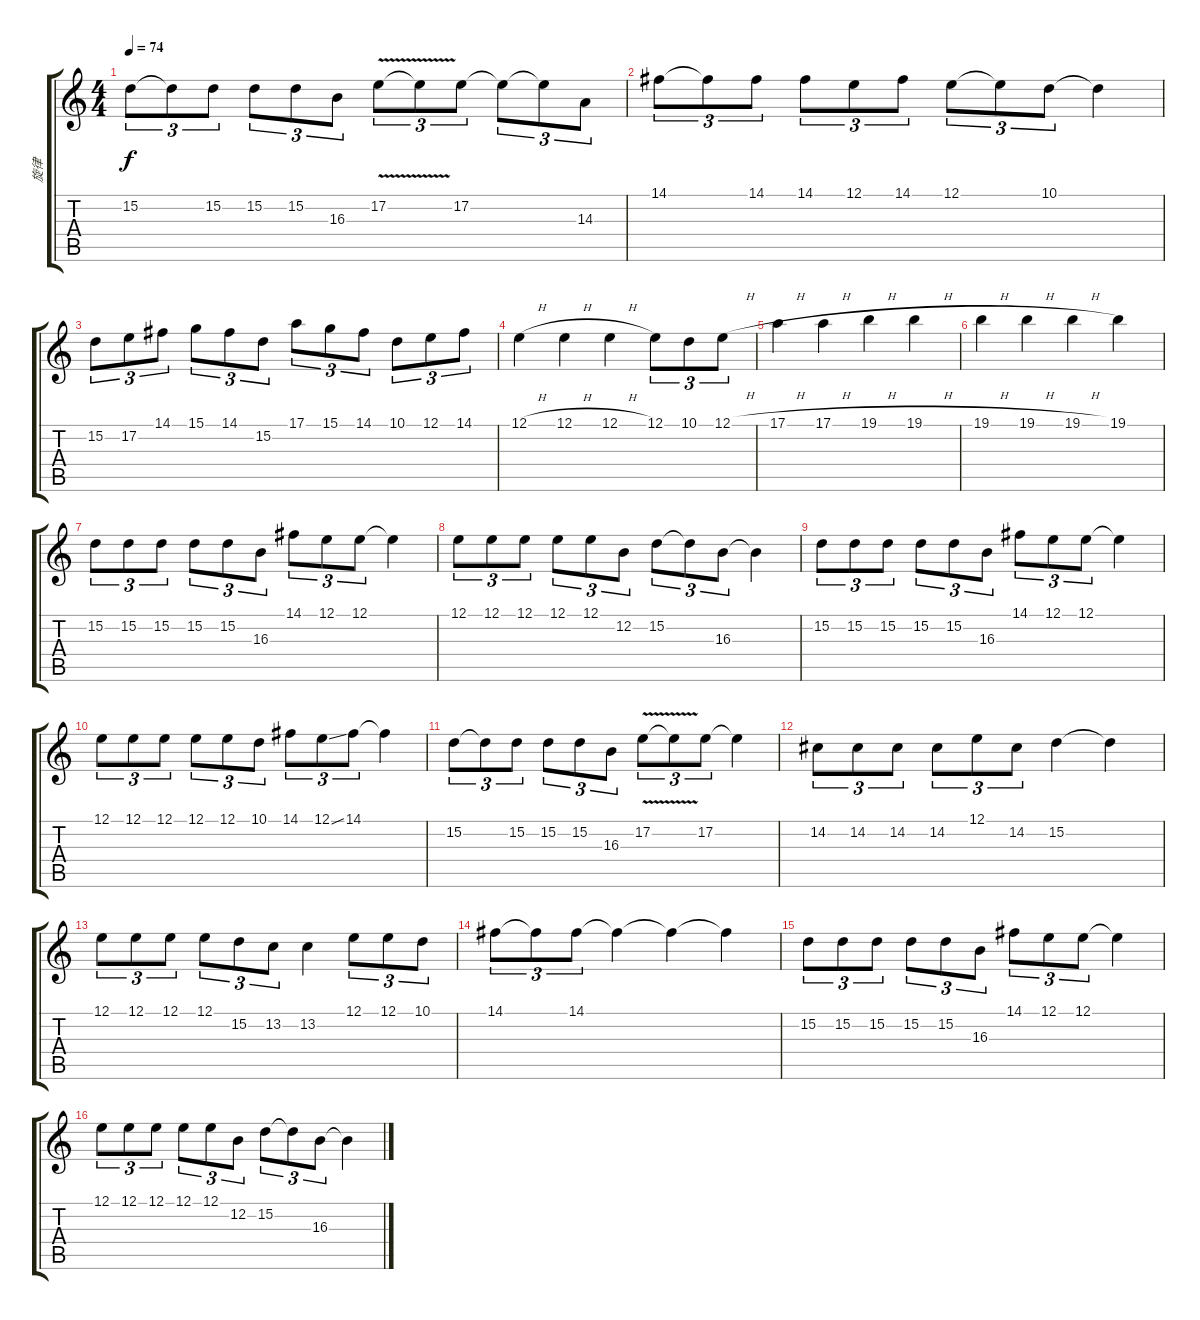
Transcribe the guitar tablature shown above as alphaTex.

\track ("旋律" "旋律") {instrument frenchhorn}
\staff {score tabs}
\tuning (E4 B3 G3 D3 A2 E2) {hide}
\ts (4 4)
\tempo 74
\clef g2
\ks c
15.2.8{tu (3 2) dy f} 15.2{t}.8{tu (3 2)} 15.2.8{tu (3 2)} 15.2.8{tu (3 2)} 15.2.8{tu (3 2)} 16.3.8{tu (3 2)} 17.2{v}.8{tu (3 2)} 17.2{t}.8{tu (3 2)} 17.2.8{tu (3 2)} 17.2{t}.8{tu (3 2)} 17.2{t}.8{tu (3 2)} 14.3.8{tu (3 2)} |
14.1.8{tu (3 2)} 14.1{t}.8{tu (3 2)} 14.1.8{tu (3 2)} 14.1.8{tu (3 2)} 12.1.8{tu (3 2)} 14.1.8{tu (3 2)} 12.1.8{tu (3 2)} 12.1{t}.8{tu (3 2)} 10.1.8{tu (3 2)} 10.1{t}.4 |
15.2.8{tu (3 2)} 17.2.8{tu (3 2)} 14.1.8{tu (3 2)} 15.1.8{tu (3 2)} 14.1.8{tu (3 2)} 15.2.8{tu (3 2)} 17.1.8{tu (3 2)} 15.1.8{tu (3 2)} 14.1.8{tu (3 2)} 10.1.8{tu (3 2)} 12.1.8{tu (3 2)} 14.1.8{tu (3 2)} |
12.1{h}.4 12.1{h}.4 12.1{h}.4 12.1.8{tu (3 2)} 10.1.8{tu (3 2)} 12.1{h}.8{tu (3 2)} |
17.1{h}.4 17.1{h}.4 19.1{h}.4 19.1{h}.4 |
19.1{h}.4 19.1{h}.4 19.1{h}.4 19.1.4 |
15.2.8{tu (3 2)} 15.2.8{tu (3 2)} 15.2.8{tu (3 2)} 15.2.8{tu (3 2)} 15.2.8{tu (3 2)} 16.3.8{tu (3 2)} 14.1.8{tu (3 2)} 12.1.8{tu (3 2)} 12.1.8{tu (3 2)} 12.1{t}.4 |
12.1.8{tu (3 2) txt ""} 12.1.8{tu (3 2)} 12.1.8{tu (3 2)} 12.1.8{tu (3 2)} 12.1.8{tu (3 2)} 12.2.8{tu (3 2)} 15.2.8{tu (3 2)} 15.2{t}.8{tu (3 2)} 16.3.8{tu (3 2)} 16.3{t}.4 |
15.2.8{tu (3 2)} 15.2.8{tu (3 2)} 15.2.8{tu (3 2)} 15.2.8{tu (3 2)} 15.2.8{tu (3 2)} 16.3.8{tu (3 2)} 14.1.8{tu (3 2)} 12.1.8{tu (3 2)} 12.1.8{tu (3 2)} 12.1{t}.4 |
12.1.8{tu (3 2)} 12.1.8{tu (3 2)} 12.1.8{tu (3 2)} 12.1.8{tu (3 2)} 12.1.8{tu (3 2)} 10.1.8{tu (3 2)} 14.1.8{tu (3 2)} 12.1{ss}.8{tu (3 2)} 14.1.8{tu (3 2)} 14.1{t}.4 |
15.2.8{tu (3 2)} 15.2{t}.8{tu (3 2)} 15.2.8{tu (3 2)} 15.2.8{tu (3 2)} 15.2.8{tu (3 2)} 16.3.8{tu (3 2)} 17.2{v}.8{tu (3 2)} 17.2{t}.8{tu (3 2)} 17.2.8{tu (3 2)} 17.2{t}.4 |
14.2.8{tu (3 2)} 14.2.8{tu (3 2)} 14.2.8{tu (3 2)} 14.2.8{tu (3 2)} 12.1.8{tu (3 2)} 14.2.8{tu (3 2)} 15.2.4 15.2{t}.4 |
12.1.8{tu (3 2)} 12.1.8{tu (3 2)} 12.1.8{tu (3 2)} 12.1.8{tu (3 2)} 15.2.8{tu (3 2)} 13.2.8{tu (3 2)} 13.2.4 12.1.8{tu (3 2)} 12.1.8{tu (3 2)} 10.1.8{tu (3 2)} |
14.1.8{tu (3 2)} 14.1{t}.8{tu (3 2)} 14.1.8{tu (3 2)} 14.1{t}.4 14.1{t}.4 14.1{t}.4 |
15.2.8{tu (3 2)} 15.2.8{tu (3 2)} 15.2.8{tu (3 2)} 15.2.8{tu (3 2)} 15.2.8{tu (3 2)} 16.3.8{tu (3 2)} 14.1.8{tu (3 2)} 12.1.8{tu (3 2)} 12.1.8{tu (3 2)} 12.1{t}.4 |
12.1.8{tu (3 2)} 12.1.8{tu (3 2)} 12.1.8{tu (3 2)} 12.1.8{tu (3 2)} 12.1.8{tu (3 2)} 12.2.8{tu (3 2)} 15.2.8{tu (3 2)} 15.2{t}.8{tu (3 2)} 16.3.8{tu (3 2)} 16.3{t}.4
